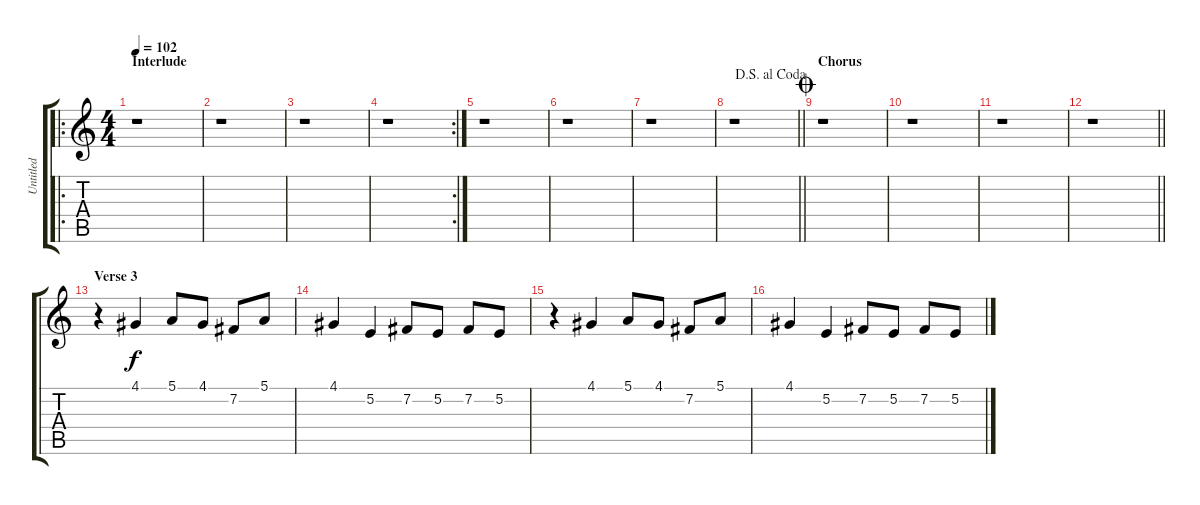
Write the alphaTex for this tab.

\track ("Untitled" "Untitled") {instrument electricpiano1}
\staff {score tabs}
\tuning (E4 B3 G3 D3 A2 E2) {hide}
\ro
\ts (4 4)
\section ("" "Interlude")
\tempo 102
\clef g2
\ks c
r.1{dy f} |
r.1 |
r.1 |
\rc 2
r.1 |
r.1 |
r.1 |
r.1 |
\jump dalsegnoalcoda
\barLineRight lightlight
r.1 |
\section ("" "Chorus")
\jump coda
r.1 |
r.1 |
r.1 |
\barLineRight lightlight
r.1 |
\section ("" "Verse 3")
r.4 4.1.4 5.1.8 4.1.8 7.2.8 5.1.8 |
4.1.4 5.2.4 7.2.8 5.2.8 7.2.8 5.2.8 |
r.4 4.1.4 5.1.8 4.1.8 7.2.8 5.1.8 |
4.1.4 5.2.4 7.2.8 5.2.8 7.2.8 5.2.8
